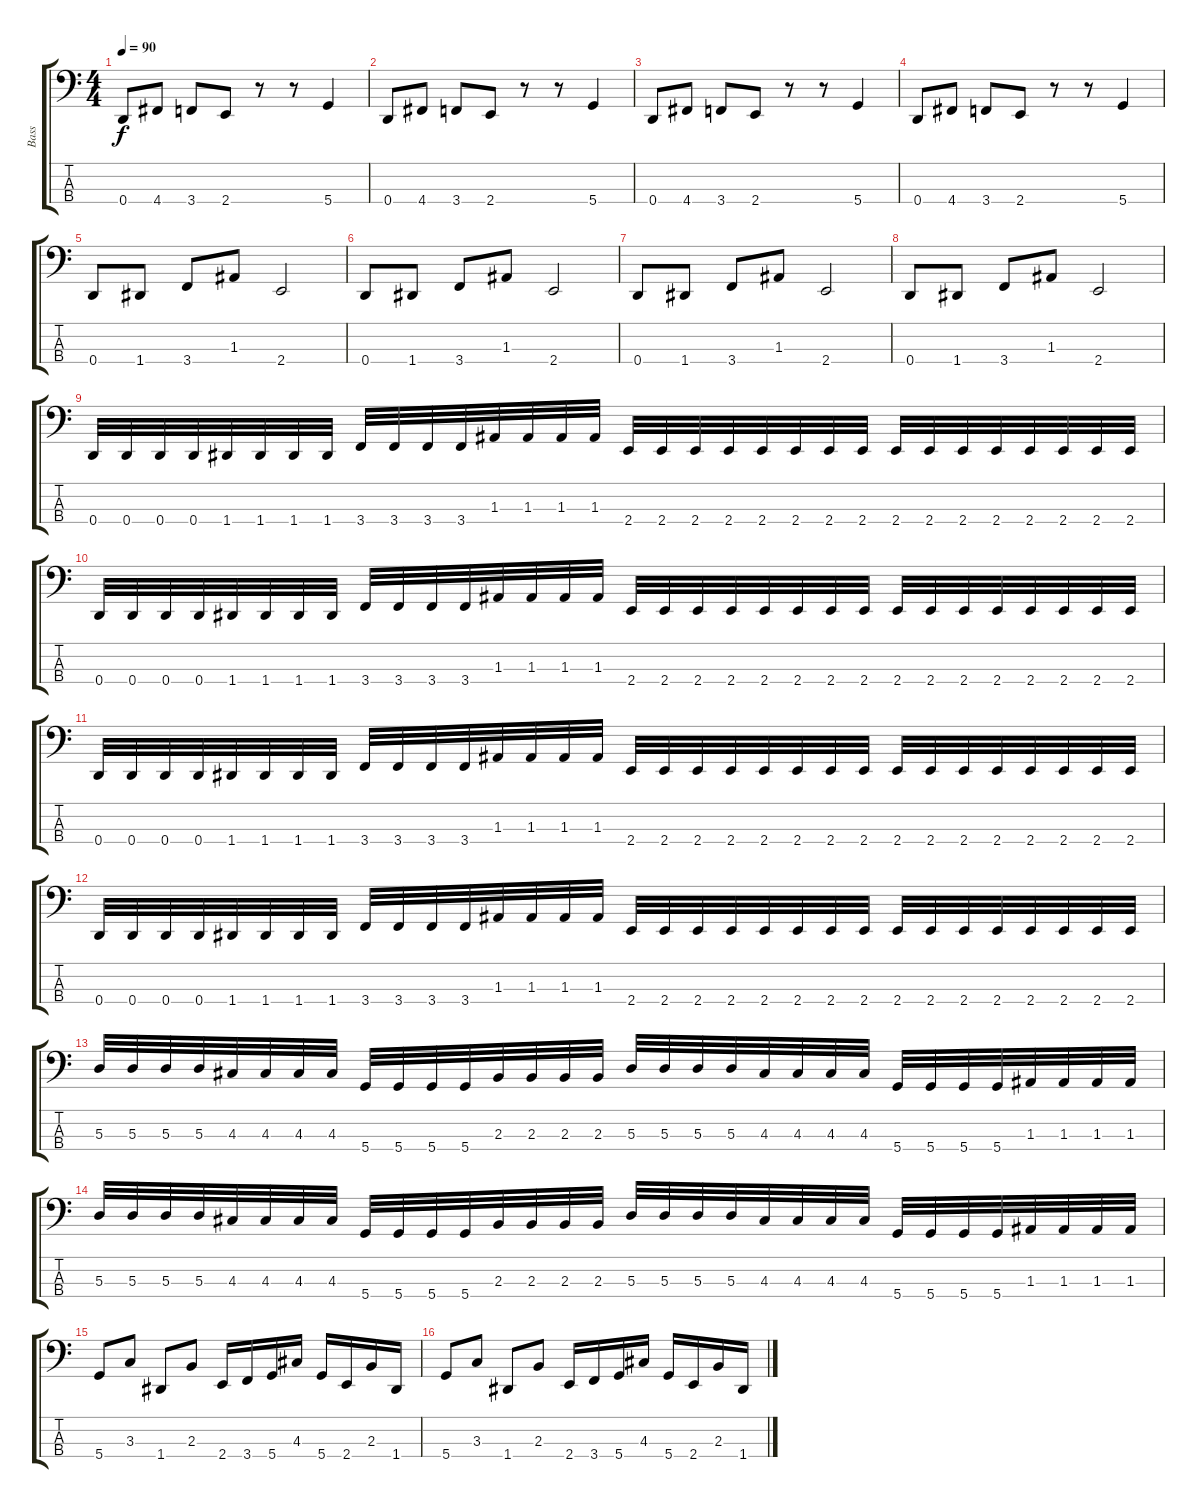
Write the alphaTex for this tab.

\track ("Bass" "Bass") {instrument electricbassfinger}
\staff {score tabs}
\tuning (G2 D2 A1 D1) {hide}
\ts (4 4)
\tempo 90
\clef f4
\ks c
0.4.8{dy f instrument electricbassfinger} 4.4.8 3.4.8 2.4.8 r.8 r.8 5.4.4 |
0.4.8 4.4.8 3.4.8 2.4.8 r.8 r.8 5.4.4 |
0.4.8 4.4.8 3.4.8 2.4.8 r.8 r.8 5.4.4 |
0.4.8 4.4.8 3.4.8 2.4.8 r.8 r.8 5.4.4 |
0.4.8 1.4.8 3.4.8 1.3.8 2.4.2 |
0.4.8 1.4.8 3.4.8 1.3.8 2.4.2 |
0.4.8 1.4.8 3.4.8 1.3.8 2.4.2 |
0.4.8 1.4.8 3.4.8 1.3.8 2.4.2 |
0.4.32 0.4.32 0.4.32 0.4.32 1.4.32 1.4.32 1.4.32 1.4.32 3.4.32 3.4.32 3.4.32 3.4.32 1.3.32 1.3.32 1.3.32 1.3.32 2.4.32 2.4.32 2.4.32 2.4.32 2.4.32 2.4.32 2.4.32 2.4.32 2.4.32 2.4.32 2.4.32 2.4.32 2.4.32 2.4.32 2.4.32 2.4.32 |
0.4.32 0.4.32 0.4.32 0.4.32 1.4.32 1.4.32 1.4.32 1.4.32 3.4.32 3.4.32 3.4.32 3.4.32 1.3.32 1.3.32 1.3.32 1.3.32 2.4.32 2.4.32 2.4.32 2.4.32 2.4.32 2.4.32 2.4.32 2.4.32 2.4.32 2.4.32 2.4.32 2.4.32 2.4.32 2.4.32 2.4.32 2.4.32 |
0.4.32 0.4.32 0.4.32 0.4.32 1.4.32 1.4.32 1.4.32 1.4.32 3.4.32 3.4.32 3.4.32 3.4.32 1.3.32 1.3.32 1.3.32 1.3.32 2.4.32 2.4.32 2.4.32 2.4.32 2.4.32 2.4.32 2.4.32 2.4.32 2.4.32 2.4.32 2.4.32 2.4.32 2.4.32 2.4.32 2.4.32 2.4.32 |
0.4.32 0.4.32 0.4.32 0.4.32 1.4.32 1.4.32 1.4.32 1.4.32 3.4.32 3.4.32 3.4.32 3.4.32 1.3.32 1.3.32 1.3.32 1.3.32 2.4.32 2.4.32 2.4.32 2.4.32 2.4.32 2.4.32 2.4.32 2.4.32 2.4.32 2.4.32 2.4.32 2.4.32 2.4.32 2.4.32 2.4.32 2.4.32 |
5.3.32 5.3.32 5.3.32 5.3.32 4.3.32 4.3.32 4.3.32 4.3.32 5.4.32 5.4.32 5.4.32 5.4.32 2.3.32 2.3.32 2.3.32 2.3.32 5.3.32 5.3.32 5.3.32 5.3.32 4.3.32 4.3.32 4.3.32 4.3.32 5.4.32 5.4.32 5.4.32 5.4.32 1.3.32 1.3.32 1.3.32 1.3.32 |
5.3.32 5.3.32 5.3.32 5.3.32 4.3.32 4.3.32 4.3.32 4.3.32 5.4.32 5.4.32 5.4.32 5.4.32 2.3.32 2.3.32 2.3.32 2.3.32 5.3.32 5.3.32 5.3.32 5.3.32 4.3.32 4.3.32 4.3.32 4.3.32 5.4.32 5.4.32 5.4.32 5.4.32 1.3.32 1.3.32 1.3.32 1.3.32 |
5.4.8 3.3.8 1.4.8 2.3.8 2.4.16 3.4.16 5.4.16 4.3.16 5.4.16 2.4.16 2.3.16 1.4.16 |
5.4.8 3.3.8 1.4.8 2.3.8 2.4.16 3.4.16 5.4.16 4.3.16 5.4.16 2.4.16 2.3.16 1.4.16
